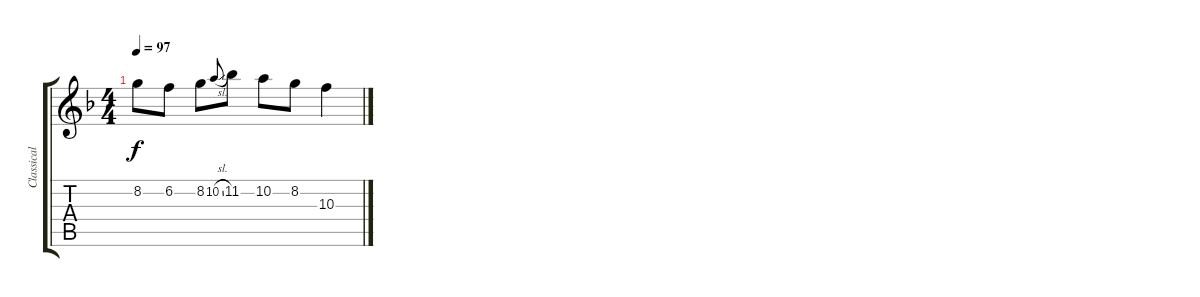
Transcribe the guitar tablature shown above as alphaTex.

\track ("Classical" "Classical") {instrument acousticguitarnylon}
\staff {score tabs}
\tuning (E4 B3 G3 D3 A2 E2) {hide}
\ts (4 4)
\tempo 97
\clef g2
\ks dminor
8.2.8{dy f} 6.2.8 8.2.8 10.2{sl}.8{gr onbeat} 11.2.8 10.2.8 8.2.8 10.3.4
